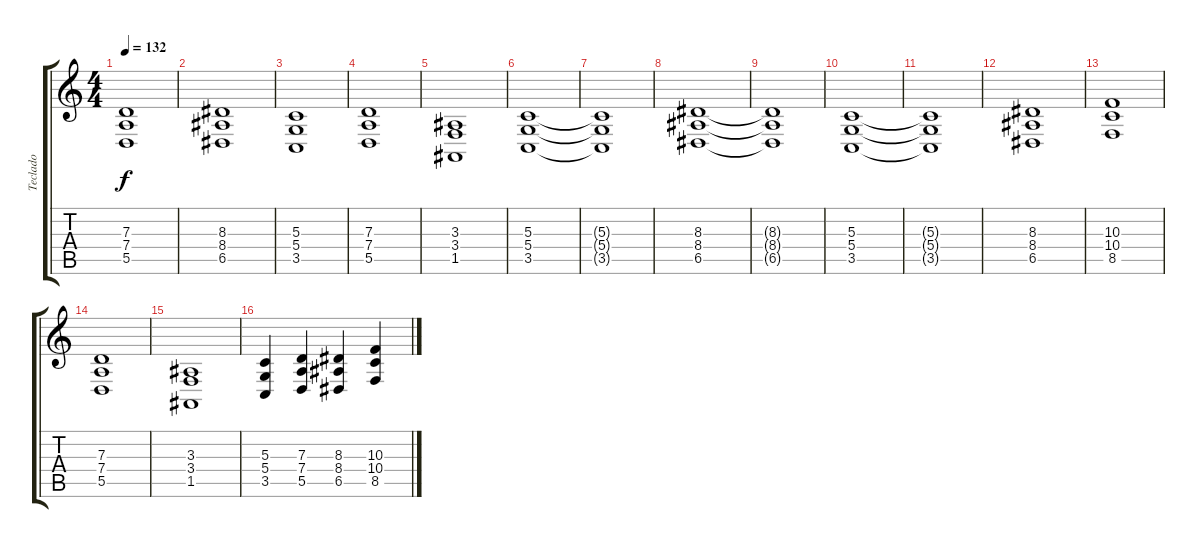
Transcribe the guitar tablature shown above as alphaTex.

\track ("Teclado" "Teclado") {instrument choiraahs}
\staff {score tabs}
\tuning (E4 B3 G3 D3 A2 E2) {hide}
\ts (4 4)
\tempo 132
\clef g2
\ks c
(7.3 7.4 5.5).1{dy f} |
(8.3 8.4 6.5).1 |
(5.3 5.4 3.5).1 |
(7.3 7.4 5.5).1 |
(3.3 3.4 1.5).1 |
(5.3 5.4 3.5).1 |
(5.3{t} 5.4{t} 3.5{t}).1 |
(8.3 8.4 6.5).1 |
(8.3{t} 8.4{t} 6.5{t}).1 |
(5.3 5.4 3.5).1 |
(5.3{t} 5.4{t} 3.5{t}).1 |
(8.3 8.4 6.5).1 |
(10.3 10.4 8.5).1 |
(7.3 7.4 5.5).1 |
(3.3 3.4 1.5).1 |
(5.3 5.4 3.5).4 (7.3 7.4 5.5).4 (8.3 8.4 6.5).4 (10.3 10.4 8.5).4
